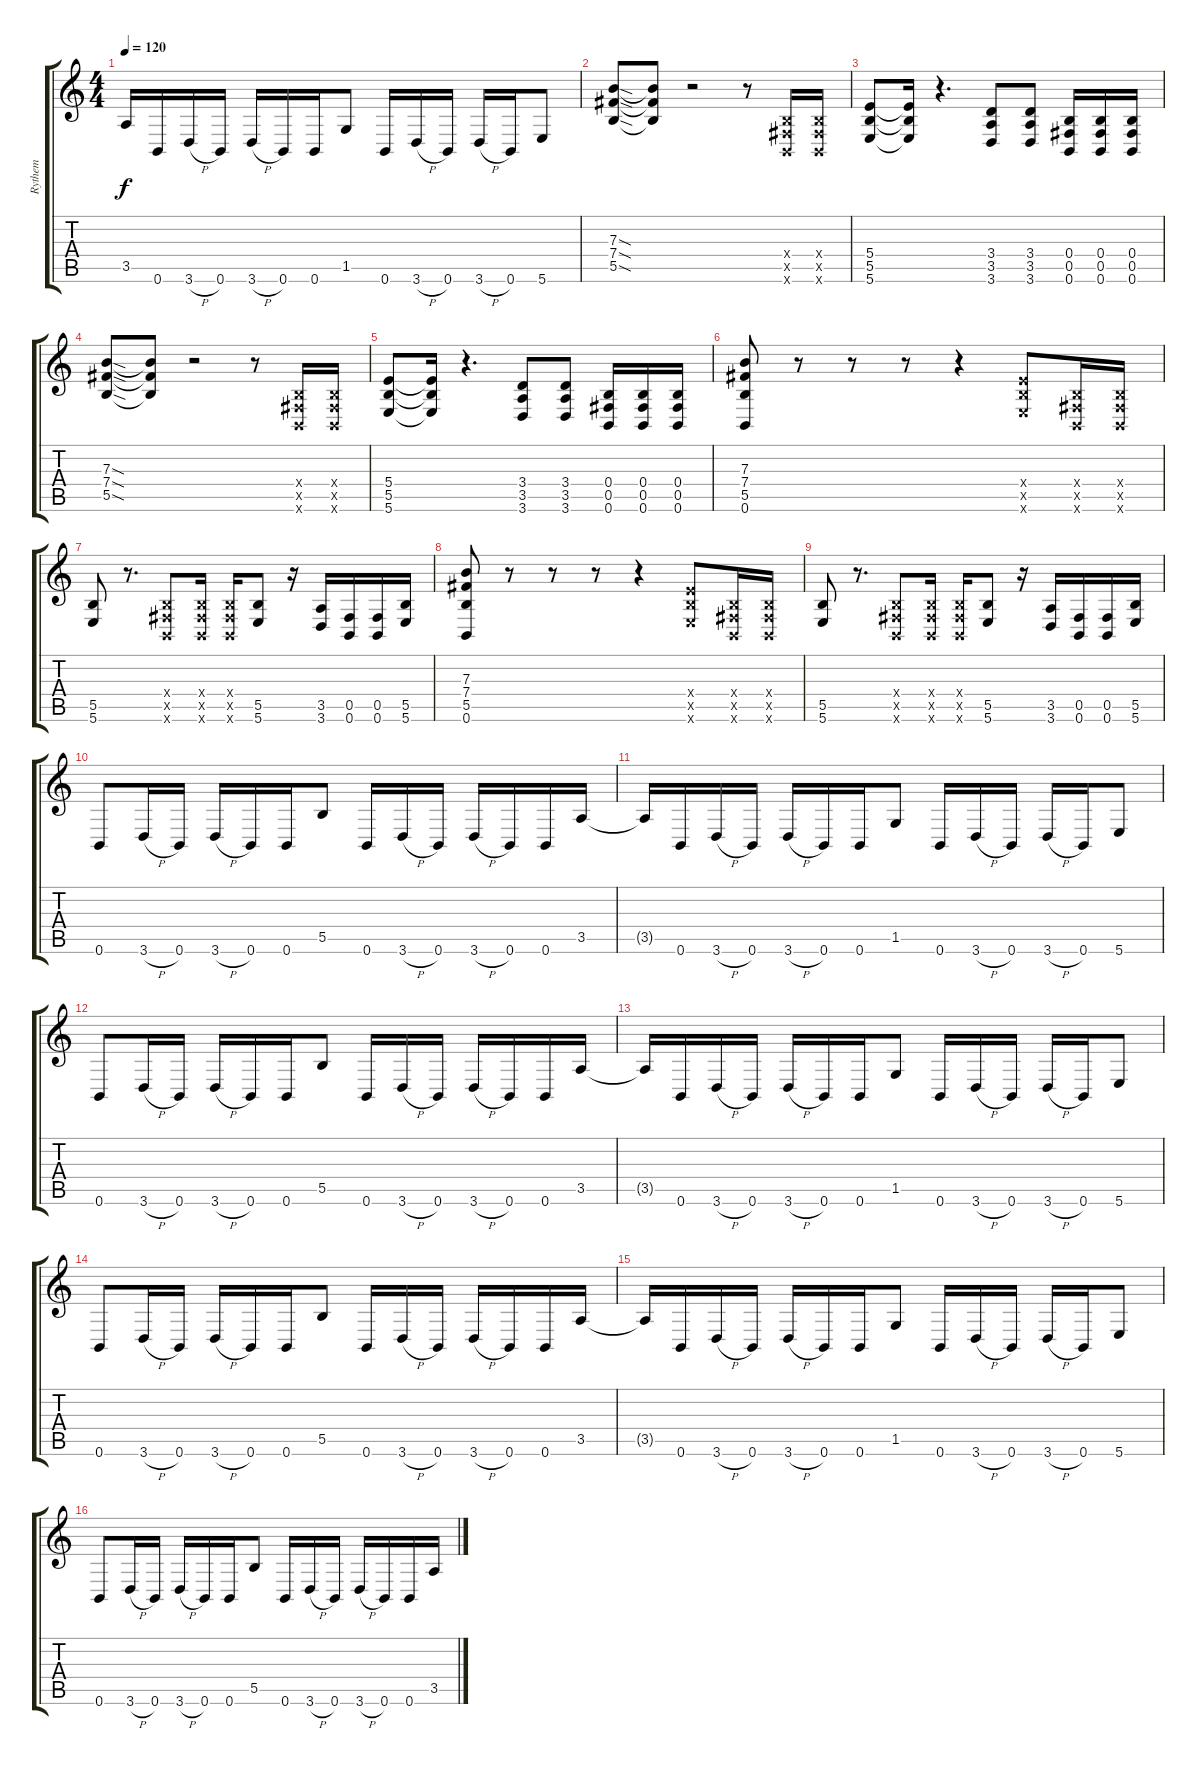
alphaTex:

\track ("Rythem" "Rythem") {instrument distortionguitar}
\staff {score tabs}
\tuning (Db4 Ab3 E3 B2 Gb2 B1) {hide}
\ts (4 4)
\tempo 120
\clef g2
\ks c
3.5{t}.16{dy f} 0.6.16 3.6{h}.16 0.6.16 3.6{h}.16 0.6.16 0.6.16 1.5.8 0.6.16 3.6{h}.16 0.6.16 3.6{h}.16 0.6.16 5.6.8 |
(7.3{sod} 7.4{sod} 5.5{sod}).8 (7.3{t} 7.4{t} 5.5{t}).8 r.2 r.8 (0.4{x} 0.5{x} 0.6{x}).16 (0.4{x} 0.5{x} 0.6{x}).16 |
(5.4 5.5 5.6).8 (5.4{t} 5.5{t} 5.6{t}).16 r.4{d} (3.4 3.5 3.6).8 (3.4 3.5 3.6).8 (0.4 0.5 0.6).16 (0.4 0.5 0.6).16 (0.4 0.5 0.6).16 |
(7.3{sod} 7.4{sod} 5.5{sod}).8 (7.3{t} 7.4{t} 5.5{t}).8 r.2 r.8 (0.4{x} 0.5{x} 0.6{x}).16 (0.4{x} 0.5{x} 0.6{x}).16 |
(5.4 5.5 5.6).8 (5.4{t} 5.5{t} 5.6{t}).16 r.4{d} (3.4 3.5 3.6).8 (3.4 3.5 3.6).8 (0.4 0.5 0.6).16 (0.4 0.5 0.6).16 (0.4 0.5 0.6).16 |
(7.3 7.4 5.5 0.6).8 r.8 r.8 r.8 r.4 (5.4{x} 5.5{x} 5.6{x}).8 (0.4{x} 0.5{x} 0.6{x}).16 (0.4{x} 0.5{x} 0.6{x}).16 |
(5.5 5.6).8 r.8{d} (0.4{x} 0.5{x} 0.6{x}).8 (0.4{x} 0.5{x} 0.6{x}).16 (0.4{x} 0.5{x} 0.6{x}).16 (5.5 5.6).8 r.16 (3.5 3.6).16 (0.5 0.6).16 (0.5 0.6).16 (5.5 5.6).16 |
(7.3 7.4 5.5 0.6).8 r.8 r.8 r.8 r.4 (5.4{x} 5.5{x} 5.6{x}).8 (0.4{x} 0.5{x} 0.6{x}).16 (0.4{x} 0.5{x} 0.6{x}).16 |
(5.5 5.6).8 r.8{d} (0.4{x} 0.5{x} 0.6{x}).8 (0.4{x} 0.5{x} 0.6{x}).16 (0.4{x} 0.5{x} 0.6{x}).16 (5.5 5.6).8 r.16 (3.5 3.6).16 (0.5 0.6).16 (0.5 0.6).16 (5.5 5.6).16 |
0.6.8 3.6{h}.16 0.6.16 3.6{h}.16 0.6.16 0.6.16 5.5.8 0.6.16 3.6{h}.16 0.6.16 3.6{h}.16 0.6.16 0.6.16 3.5.16 |
3.5{t}.16 0.6.16 3.6{h}.16 0.6.16 3.6{h}.16 0.6.16 0.6.16 1.5.8 0.6.16 3.6{h}.16 0.6.16 3.6{h}.16 0.6.16 5.6.8 |
0.6.8 3.6{h}.16 0.6.16 3.6{h}.16 0.6.16 0.6.16 5.5.8 0.6.16 3.6{h}.16 0.6.16 3.6{h}.16 0.6.16 0.6.16 3.5.16 |
3.5{t}.16 0.6.16 3.6{h}.16 0.6.16 3.6{h}.16 0.6.16 0.6.16 1.5.8 0.6.16 3.6{h}.16 0.6.16 3.6{h}.16 0.6.16 5.6.8 |
0.6.8 3.6{h}.16 0.6.16 3.6{h}.16 0.6.16 0.6.16 5.5.8 0.6.16 3.6{h}.16 0.6.16 3.6{h}.16 0.6.16 0.6.16 3.5.16 |
3.5{t}.16 0.6.16 3.6{h}.16 0.6.16 3.6{h}.16 0.6.16 0.6.16 1.5.8 0.6.16 3.6{h}.16 0.6.16 3.6{h}.16 0.6.16 5.6.8 |
0.6.8 3.6{h}.16 0.6.16 3.6{h}.16 0.6.16 0.6.16 5.5.8 0.6.16 3.6{h}.16 0.6.16 3.6{h}.16 0.6.16 0.6.16 3.5.16
